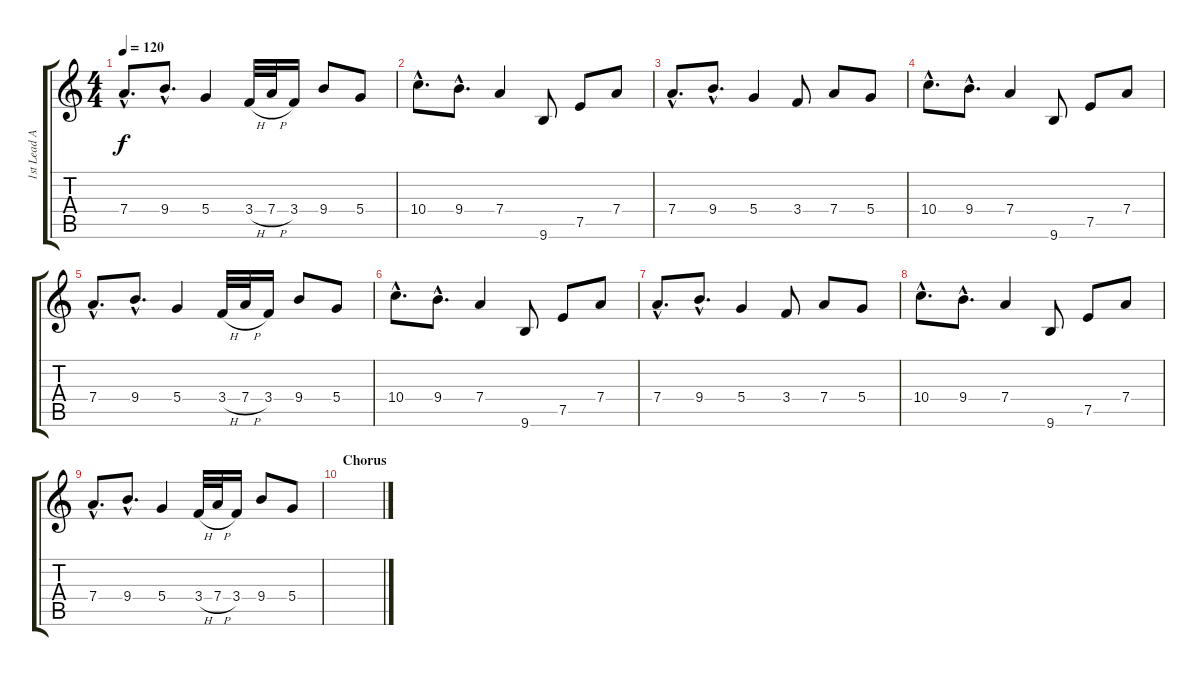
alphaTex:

\track ("1st Lead Acoustic Guitar (steel)" "1st Lead A") {instrument acousticguitarsteel}
\staff {score tabs}
\tuning (E4 B3 G3 D3 A2 D2) {hide}
\ts (4 4)
\tempo 120
\clef g2
\ks c
7.4{hac}.8{d dy f} 9.4{hac}.8{d} 5.4.4 3.4{h}.32 7.4{h}.32 3.4.16 9.4.8 5.4.8 |
10.4{hac}.8{d} 9.4{hac}.8{d} 7.4.4 9.6.8 7.5.8 7.4.8 |
7.4{hac}.8{d} 9.4{hac}.8{d} 5.4.4 3.4.8 7.4.8 5.4.8 |
10.4{hac}.8{d} 9.4{hac}.8{d} 7.4.4 9.6.8 7.5.8 7.4.8 |
7.4{hac}.8{d} 9.4{hac}.8{d} 5.4.4 3.4{h}.32 7.4{h}.32 3.4.16 9.4.8 5.4.8 |
10.4{hac}.8{d} 9.4{hac}.8{d} 7.4.4 9.6.8 7.5.8 7.4.8 |
7.4{hac}.8{d} 9.4{hac}.8{d} 5.4.4 3.4.8 7.4.8 5.4.8 |
10.4{hac}.8{d} 9.4{hac}.8{d} 7.4.4 9.6.8 7.5.8 7.4.8 |
7.4{hac}.8{d} 9.4{hac}.8{d} 5.4.4 3.4{h}.32 7.4{h}.32 3.4.16 9.4.8 5.4.8 |
\section ("" "Chorus")
